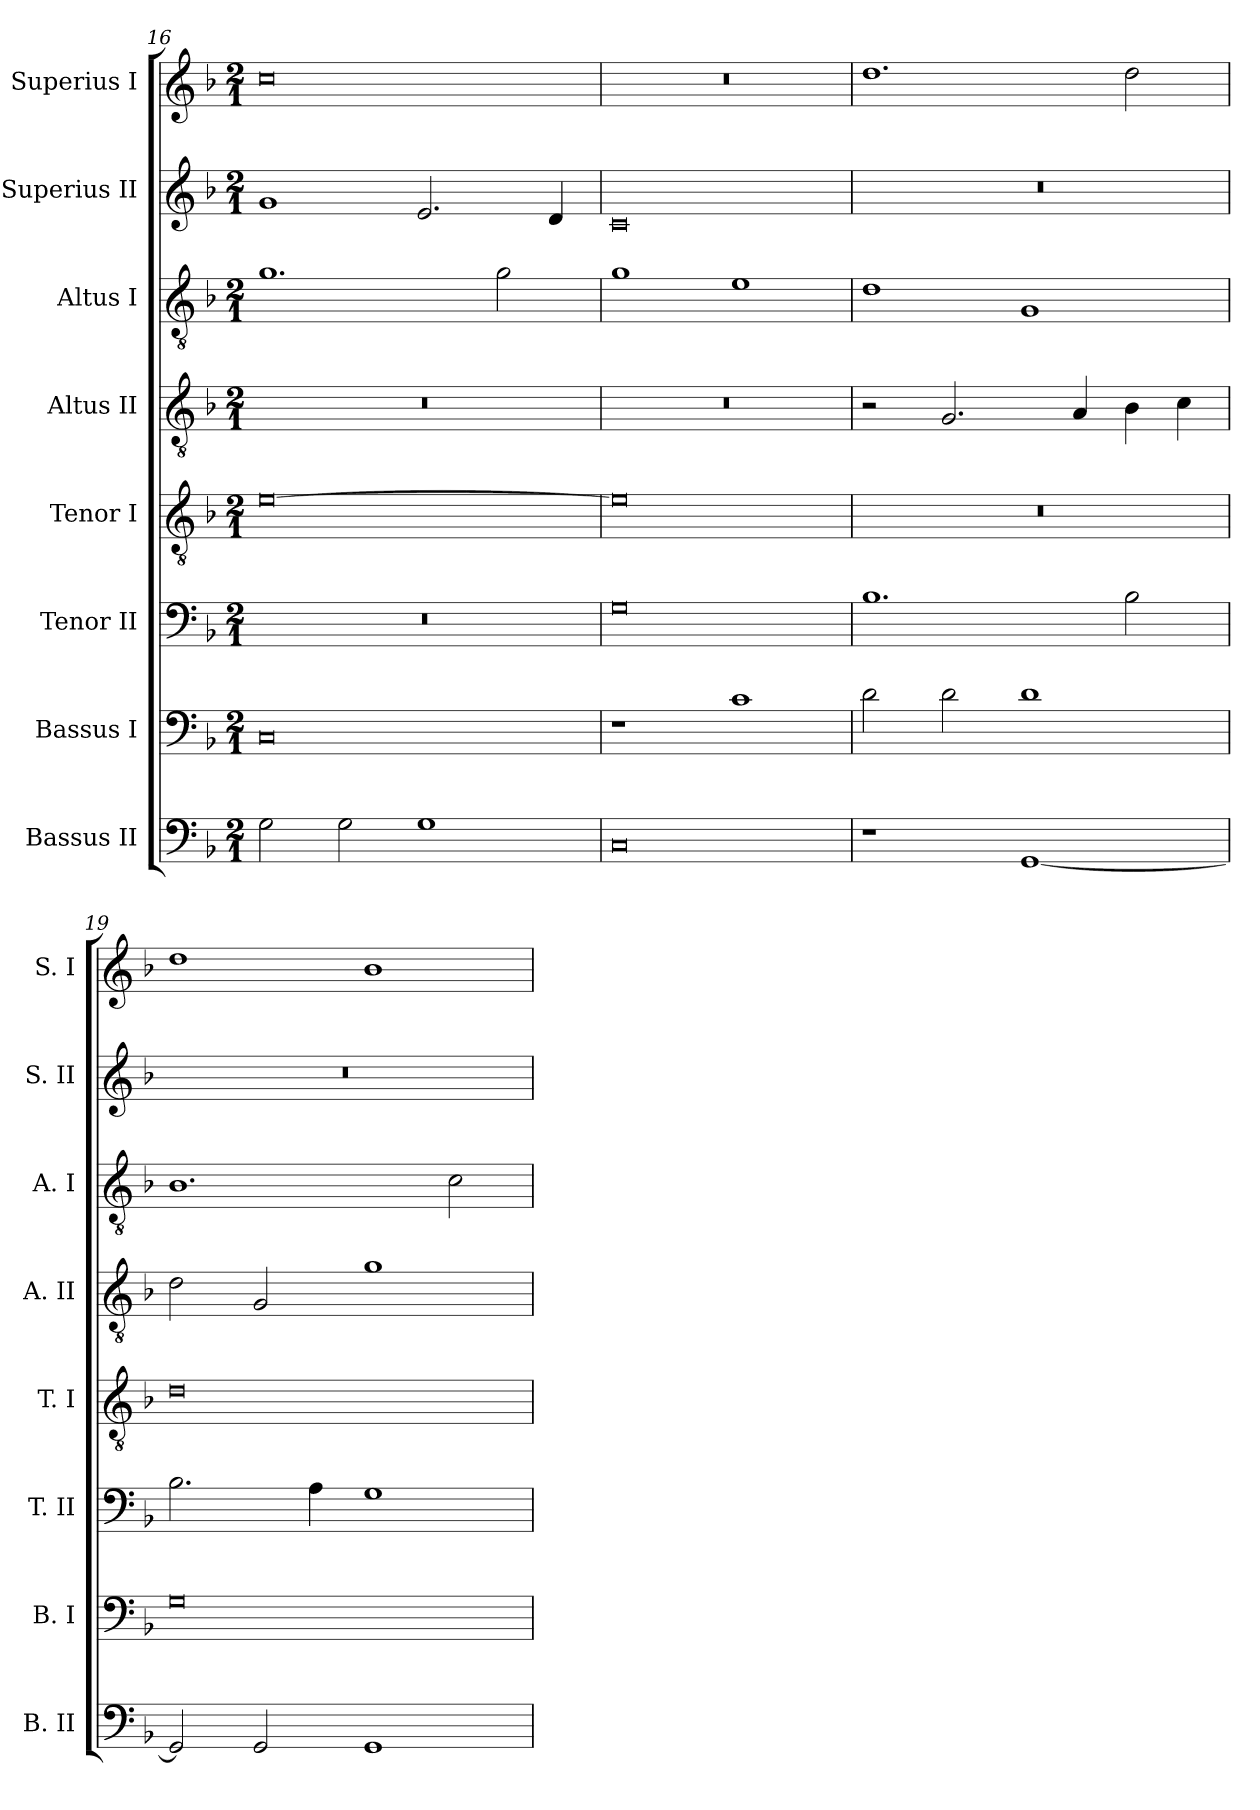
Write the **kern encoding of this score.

**kern	**kern	**kern	**kern	**kern	**kern	**kern	**kern
*part8	*part7	*part6	*part5	*part4	*part3	*part2	*part1
*staff8	*staff7	*staff6	*staff5	*staff4	*staff3	*staff2	*staff1
*I"Bassus II	*I"Bassus I	*I"Tenor II	*I"Tenor I	*I"Altus II	*I"Altus I	*I"Superius II	*I"Superius I
*I'B. II	*I'B. I	*I'T. II	*I'T. I	*I'A. II	*I'A. I	*I'S. II	*I'S. I
*clefF4	*clefF4	*clefF4	*clefGv2	*clefGv2	*clefGv2	*clefG2	*clefG2
*k[b-]	*k[b-]	*k[b-]	*k[b-]	*k[b-]	*k[b-]	*k[b-]	*k[b-]
*F:	*F:	*F:	*F:	*F:	*F:	*F:	*F:
*M2/1	*M2/1	*M2/1	*M2/1	*M2/1	*M2/1	*M2/1	*M2/1
=16	=16	=16	=16	=16	=16	=16	=16
2G	0C	0r	[0e	0r	1.g	1g	0cc
2G	.	.	.	.	.	.	.
1G	.	.	.	.	.	2.e	.
.	.	.	.	.	2g	.	.
.	.	.	.	.	.	4d	.
=17	=17	=17	=17	=17	=17	=17	=17
0C	1r	0G	0e]	0r	1g	0c	0r
.	1c	.	.	.	1e	.	.
=18	=18	=18	=18	=18	=18	=18	=18
1r	2d	1.B-	0r	2r	1d	0r	1.dd
.	2d	.	.	2.G	.	.	.
[1GG	1d	.	.	.	1G	.	.
.	.	.	.	4A	.	.	.
.	.	2B-	.	4B-	.	.	2dd
.	.	.	.	4c	.	.	.
=19	=19	=19	=19	=19	=19	=19	=19
2GG]	0G	2.B-	0d	2d	1.B-	0r	1dd
2GG	.	.	.	2G	.	.	.
.	.	4A	.	.	.	.	.
1GG	.	1G	.	1g	.	.	1b-
.	.	.	.	.	2c	.	.
=	=	=	=	=	=	=	=
*-	*-	*-	*-	*-	*-	*-	*-
